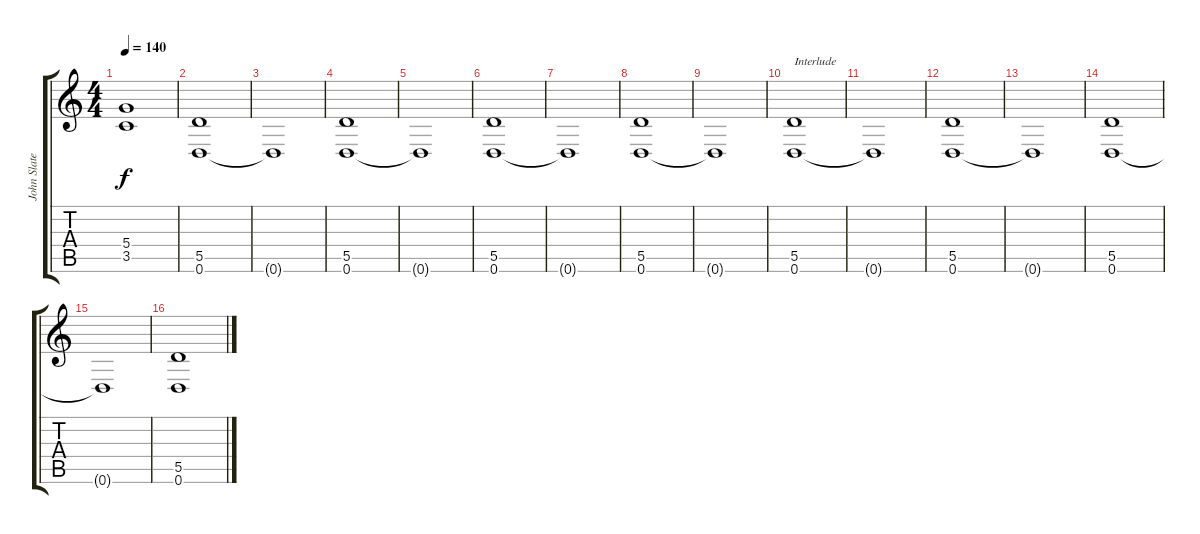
\track ("John Slater" "John Slate") {instrument distortionguitar}
\staff {score tabs}
\tuning (E4 B3 G3 D3 A2 D2) {hide}
\ts (4 4)
\tempo 140
\clef g2
\ks c
(5.4{t} 3.5{t}).1{dy f} |
(5.5 0.6).1 |
0.6{t}.1 |
(5.5 0.6).1 |
0.6{t}.1 |
(5.5 0.6).1 |
0.6{t}.1 |
(5.5 0.6).1 |
0.6{t}.1 |
(5.5 0.6).1{txt "Interlude"} |
0.6{t}.1 |
(5.5 0.6).1 |
0.6{t}.1 |
(5.5 0.6).1 |
0.6{t}.1 |
(5.5 0.6).1
